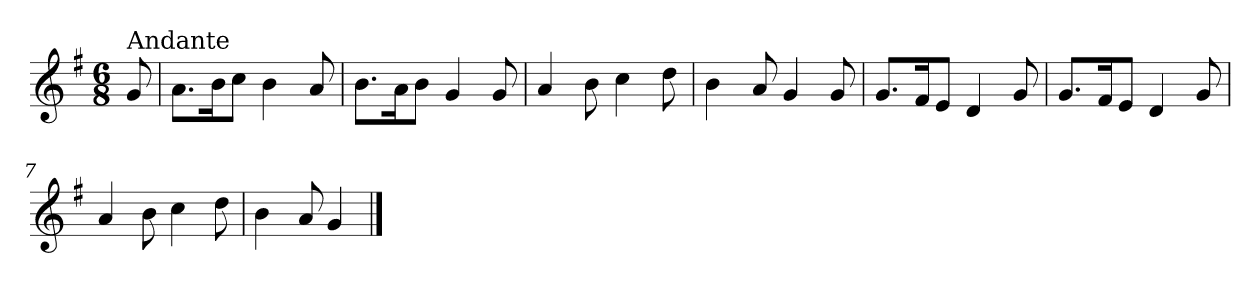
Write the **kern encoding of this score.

**kern
*part1
*staff1
*clefG2
*k[f#]
*G:
*M6/8
=
!LO:TX:a:t=Andante
8g/
=1
8.a\L
16b\K
8cc\J
4b\
8a/
=2
8.b\L
16a\K
8b\J
4g/
8g/
=3
4a/
8b\
4cc\
8dd\
=4
4b\
8a/
4g/
8g/
=5
8.g/L
16f#/K
8e/J
4d/
8g/
!!LO:LB:g=z
=6
8.g/L
16f#/K
8e/J
4d/
8g/
=7
4a/
8b\
4cc\
8dd\
=8
4b\
8a/
4g/
==
*-
